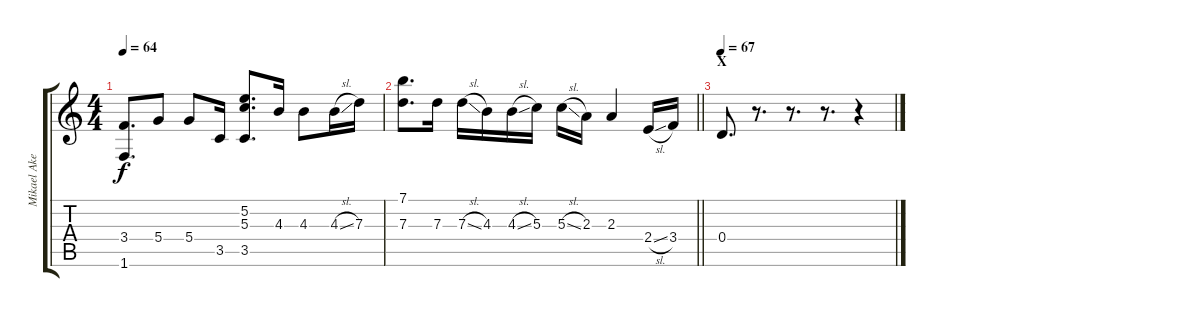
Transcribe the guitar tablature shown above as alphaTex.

\track ("Mikael Akerfeldt" "Mikael Ake") {instrument electricguitarjazz}
\staff {score tabs}
\tuning (E4 B3 G3 D3 A2 E2) {hide}
\ts (4 4)
\tempo 64
\clef g2
\ks c
(3.4 1.6).8{d dy f} 5.4.8 5.4.8 3.5.16 (5.2 5.3 3.5).8{d} 4.3.16 4.3.8 4.3{sl}.16 7.3.16 |
\barLineRight lightlight
(7.1 7.3).8{d} 7.3.16 7.3{sl}.16 4.3.16 4.3{sl}.16 5.3.16 5.3{sl}.16 2.3.16 2.3.4 2.4{sl}.16 3.4.16 |
\section ("" "X")
\tempo 67
0.4.8{d} r.8{d} r.8{d} r.8{d} r.4
